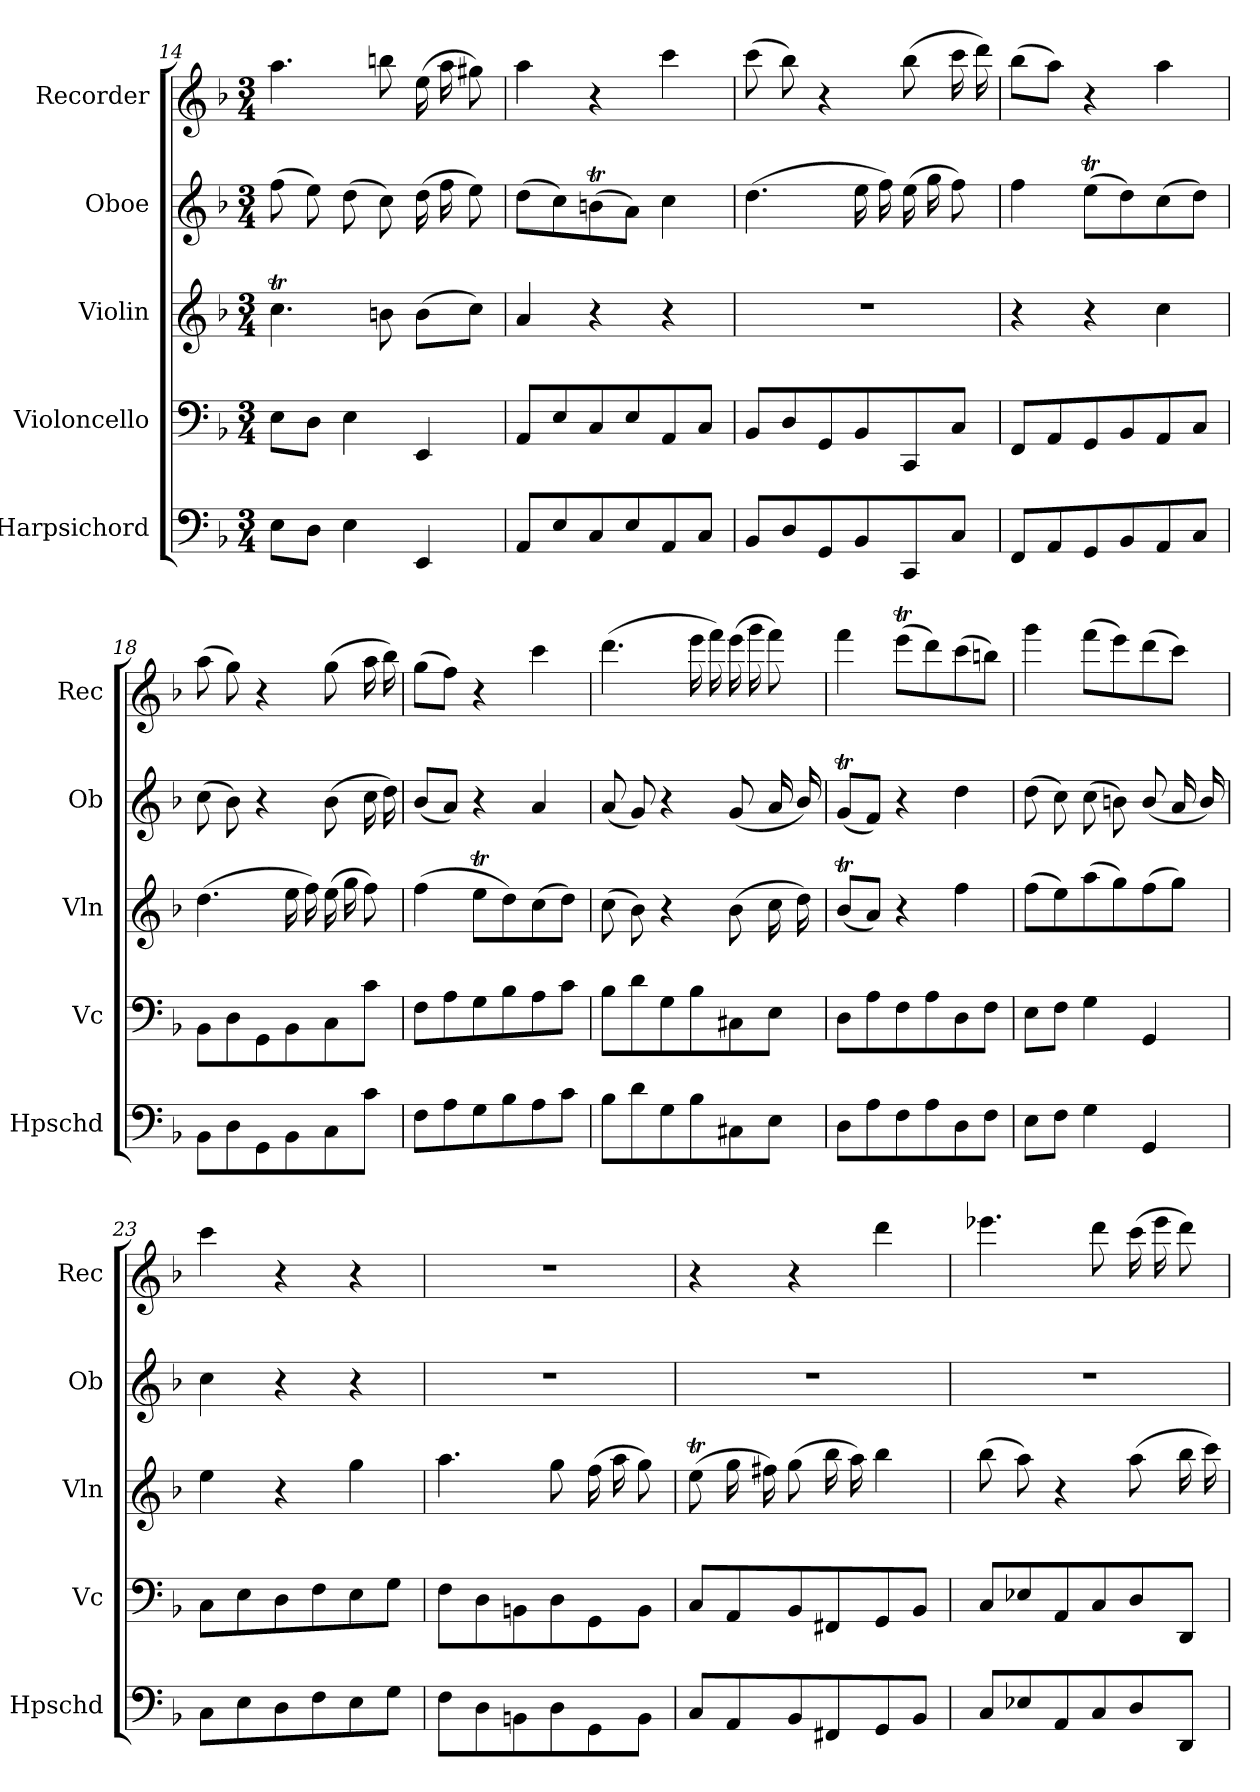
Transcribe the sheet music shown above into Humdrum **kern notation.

**kern	**kern	**kern	**kern	**kern
*part5	*part4	*part3	*part2	*part1
*staff5	*staff4	*staff3	*staff2	*staff1
*I"Harpsichord	*I"Violoncello	*I"Violin	*I"Oboe	*I"Recorder
*I'Hpschd	*I'Vc	*I'Vln	*I'Ob	*I'Rec
*clefF4	*clefF4	*clefG2	*clefG2	*clefG2
*k[b-]	*k[b-]	*k[b-]	*k[b-]	*k[b-]
*d:	*d:	*d:	*d:	*d:
*M3/4	*M3/4	*M3/4	*M3/4	*M3/4
=14	=14	=14	=14	=14
8E\L	8E\L	4.ccT\	(8ff\	4.aa\
8D\J	8D\J	.	8ee\)	.
4E\	4E\	.	(8dd\	.
.	.	8bn\	8cc\)	8bbn\
4EE/	4EE/	(8b\L	(16dd\	(16ee\
.	.	.	16ff\	16aa\
.	.	8cc\J)	8ee\)	8gg#X\)
=15	=15	=15	=15	=15
8AA/L	8AA/L	4a/	(8dd\L	4aa\
8E/	8E/	.	8cc\)	.
8C/	8C/	4r	(8bnt\	4r
8E/	8E/	.	8a\J)	.
8AA/	8AA/	4r	4cc\	4ccc\
8C/J	8C/J	.	.	.
=16	=16	=16	=16	=16
8BB-/L	8BB-/L	2.r	(4.dd\	(8ccc\
8D/	8D/	.	.	8bb-\)
8GG/	8GG/	.	.	4r
8BB-/	8BB-/	.	16ee\	.
.	.	.	16ff\)	.
8CC/	8CC/	.	(16ee\	(8bb-\
.	.	.	16gg\	.
8C/J	8C/J	.	8ff\)	16ccc\
.	.	.	.	16ddd\)
=17	=17	=17	=17	=17
8FF/L	8FF/L	4r	4ff\	(8bb-\L
8AA/	8AA/	.	.	8aa\J)
8GG/	8GG/	4r	(8eet\L	4r
8BB-/	8BB-/	.	8dd\)	.
8AA/	8AA/	4cc\	(8cc\	4aa\
8C/J	8C/J	.	8dd\J)	.
=18	=18	=18	=18	=18
8BB-\L	8BB-\L	(4.dd\	(8cc\	(8aa\
8D\	8D\	.	8b-\)	8gg\)
8GG\	8GG\	.	4r	4r
8BB-\	8BB-\	16ee\	.	.
.	.	16ff\)	.	.
8C\	8C\	(16ee\	(8b-\	(8gg\
.	.	16gg\	.	.
8c\J	8c\J	8ff\)	16cc\	16aa\
.	.	.	16dd\)	16bb-\)
=19	=19	=19	=19	=19
8F\L	8F\L	(4ff\	(8b-/L	(8gg\L
8A\	8A\	.	8a/J)	8ff\J)
8G\	8G\	8eet\L	4r	4r
8B-\	8B-\	8dd\)	.	.
8A\	8A\	(8cc\	4a/	4ccc\
8c\J	8c\J	8dd\J)	.	.
=20	=20	=20	=20	=20
8B-\L	8B-\L	(8cc\	(8a/	(4.ddd\
8d\	8d\	8b-\)	8g/)	.
8G\	8G\	4r	4r	.
8B-\	8B-\	.	.	16eee\
.	.	.	.	16fff\)
8C#X\	8C#X\	(8b-\	(8g/	(16eee\
.	.	.	.	16ggg\
8E\J	8E\J	16cc\	16a/	8fff\)
.	.	16dd\)	16b-/)	.
=21	=21	=21	=21	=21
8D\L	8D\L	(8b-T/L	(8gT/L	4fff\
8A\	8A\	8a/J)	8f/J)	.
8F\	8F\	4r	4r	(8eeet\L
8A\	8A\	.	.	8ddd\)
8D\	8D\	4ff\	4dd\	(8ccc\
8F\J	8F\J	.	.	8bbn\J)
=22	=22	=22	=22	=22
8E\L	8E\L	(8ff\L	(8dd\	4ggg\
8F\J	8F\J	8ee\)	8cc\)	.
4G\	4G\	(8aa\	(8cc\	(8fff\L
.	.	8gg\)	8bn\)	8eee\)
4GG/	4GG/	(8ff\	(8b/	(8ddd\
.	.	8gg\J)	16a/	8ccc\J)
.	.	.	16b/)	.
=23	=23	=23	=23	=23
8C\L	8C\L	4ee\	4cc\	4ccc\
8E\	8E\	.	.	.
8D\	8D\	4r	4r	4r
8F\	8F\	.	.	.
8E\	8E\	4gg\	4r	4r
8G\J	8G\J	.	.	.
=24	=24	=24	=24	=24
8F\L	8F\L	4.aa\	2.r	2.r
8D\	8D\	.	.	.
8BBn\	8BBn\	.	.	.
8D\	8D\	8gg\	.	.
8GG\	8GG\	(16ff\	.	.
.	.	16aa\	.	.
8BB\J	8BB\J	8gg\)	.	.
=25	=25	=25	=25	=25
8C/L	8C/L	(8eet\	2.r	4r
8AA/	8AA/	16gg\	.	.
.	.	16ff#X\)	.	.
8BB-/	8BB-/	(8gg\	.	4r
8FF#X/	8FF#X/	16bb-\	.	.
.	.	16aa\)	.	.
8GG/	8GG/	4bb-\	.	4ddd\
8BB-/J	8BB-/J	.	.	.
=26	=26	=26	=26	=26
8C/L	8C/L	(8bb-\	2.r	4.eee-X\
8E-X/	8E-X/	8aa\)	.	.
8AA/	8AA/	4r	.	.
8C/	8C/	.	.	8ddd\
8D/	8D/	(8aa\	.	(16ccc\
.	.	.	.	16eee-\
8DD/J	8DD/J	16bb-\	.	8ddd\)
.	.	16ccc\)	.	.
=	=	=	=	=
*-	*-	*-	*-	*-
